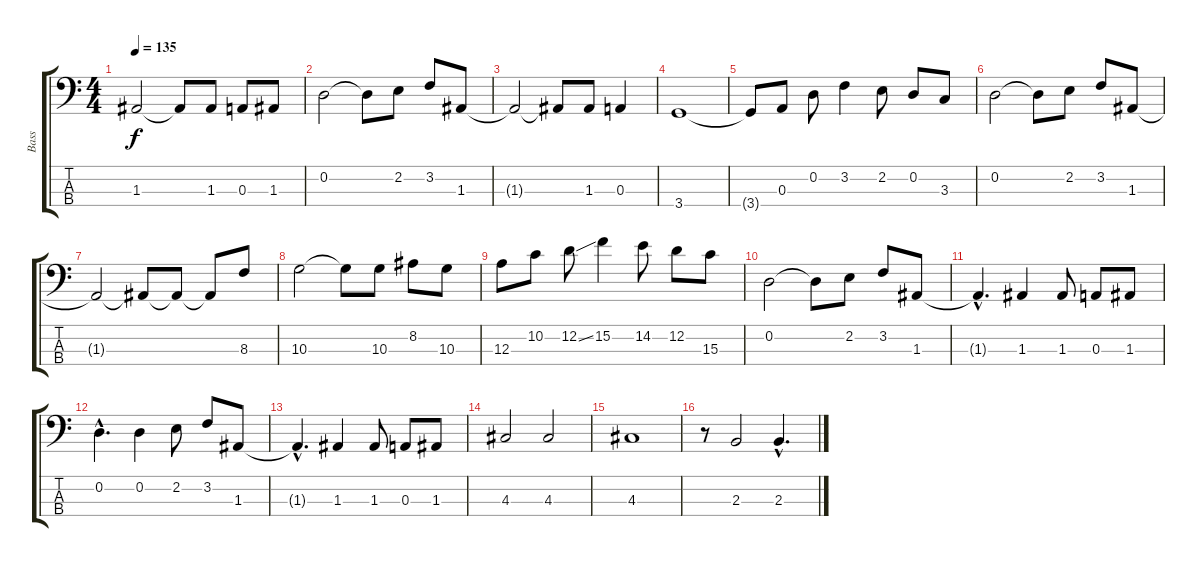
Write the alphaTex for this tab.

\track ("Bass" "Bass") {instrument electricbasspick}
\staff {score tabs}
\tuning (G2 D2 A1 E1) {hide}
\ts (4 4)
\tempo 135
\clef f4
\ks c
1.3{t}.2{dy f} 1.3{t}.8 1.3.8 0.3.8 1.3.8 |
0.2.2 0.2{t}.8 2.2.8 3.2.8 1.3.8 |
1.3{t}.2 1.3{t}.8 1.3.8 0.3.4 |
3.4.1 |
3.4{t}.8 0.3.8 0.2.8 3.2.4 2.2.8 0.2.8 3.3.8 |
0.2.2 0.2{t}.8 2.2.8 3.2.8 1.3.8 |
1.3{t}.2 1.3{t}.8 1.3{t}.8 1.3{t}.8 8.3.8 |
10.3.2 10.3{t}.8 10.3.8 8.2.8 10.3.8 |
12.3.8 10.2.8 12.2{ss}.8 15.2.4 14.2.8 12.2.8 15.3.8 |
0.2.2 0.2{t}.8 2.2.8 3.2.8 1.3.8 |
1.3{hac t}.4{d} 1.3.4 1.3.8 0.3.8 1.3.8 |
0.2{hac}.4{d} 0.2.4 2.2.8 3.2.8 1.3.8 |
1.3{hac t}.4{d} 1.3.4 1.3.8 0.3.8 1.3.8 |
4.3.2 4.3.2 |
4.3.1 |
r.8 2.3.2 2.3{hac}.4{d}
